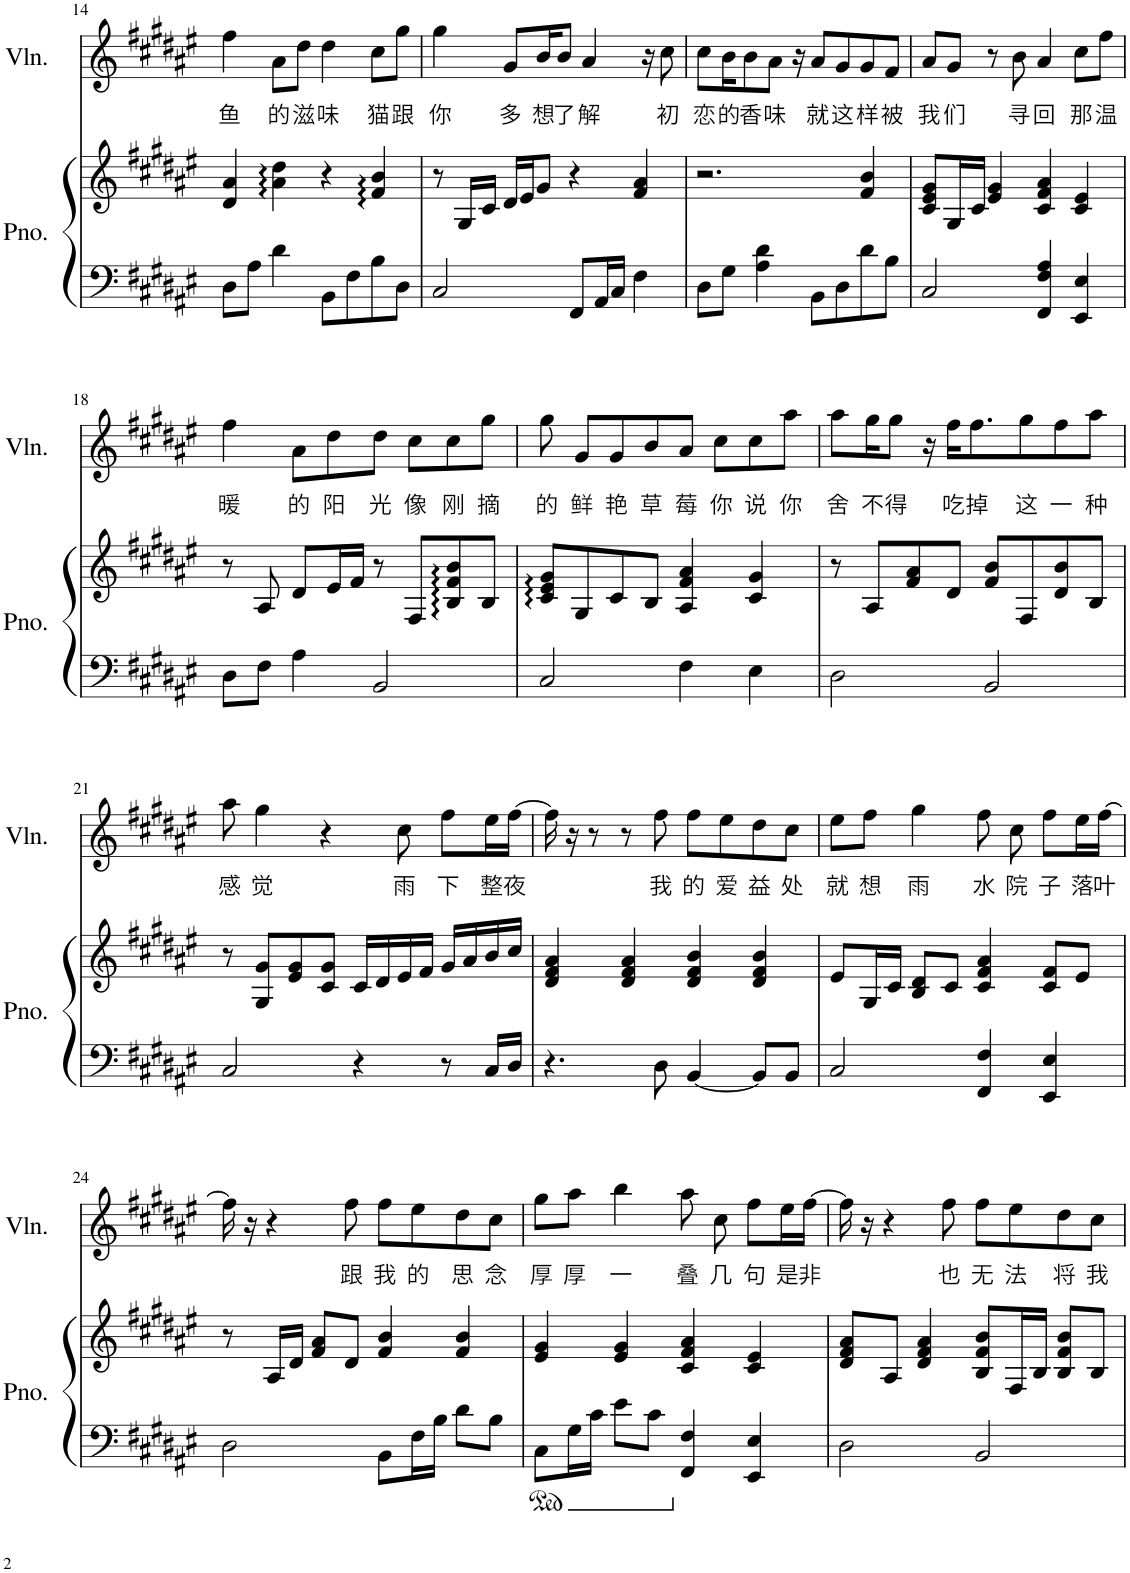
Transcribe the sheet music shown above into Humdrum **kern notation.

**kern	**kern	**kern	**text
*part2	*part2	*part1	*part1
*staff3	*staff2	*staff1	*staff1
*I"Piano	*	*I"Violin	*
*I'Pno.	*	*I'Vln.	*
!!LO:PB:g=z
*clefF4	*clefG2	*clefG2	*
*k[f#c#g#d#a#e#]	*k[f#c#g#d#a#e#]	*k[f#c#g#d#a#e#]	*
*M4/4	*M4/4	*M4/4	*
=14	=14	=14	=14
!	!	!	!LO:LY:b
8D#\L	4d#/ 4a#/	4ff#\	鱼
8A#\J	.	.	.
!	!	!	!LO:LY:b
4d#\	4a#\ 4dd#\	8a#\L	的
!	!	!	!LO:LY:b
.	.	8dd#\J	滋
!	!	!	!LO:LY:b
8BB\L	4r	4dd#\	味
8F#\	.	.	.
!	!	!	!LO:LY:b
8B\	4f#/ 4b/	8cc#\L	猫
!	!	!	!LO:LY:b
8D#\J	.	8gg#\J	跟
=15	=15	=15	=15
!	!	!	!LO:LY:b
2C#/	8r	4gg#\	你
.	16G#/LL	.	.
.	16c#/JJ	.	.
!	!	!	!LO:LY:b
.	16d#/LL	8g#/L	多
.	16e#/J	.	.
!	!	!	!LO:LY:b
.	8g#/J	16b/K	想
!	!	!	!LO:LY:b
.	.	8b/J	了
8FF#/L	4r	.	.
!	!	!	!LO:LY:b
.	.	4a#/	解
16AA#/L	.	.	.
16C#/JJ	.	.	.
4F#\	4f#/ 4a#/	.	.
.	.	16r	.
!	!	!	!LO:LY:b
.	.	8cc#\	初
=16	=16	=16	=16
!	!	!	!LO:LY:b
8D#\L	2.r	8cc#\L	恋
!	!	!	!LO:LY:b
8G#\J	.	16b\K	的
!	!	!	!LO:LY:b
.	.	8b\	香
4A#\ 4d#\	.	.	.
!	!	!	!LO:LY:b
.	.	8a#\J	味
.	.	16r	.
!	!	!	!LO:LY:b
8BB\L	.	8a#/L	就
!	!	!	!LO:LY:b
8D#\	.	8g#/	这
!	!	!	!LO:LY:b
8d#\	4f#/ 4b/	8g#/	样
!	!	!	!LO:LY:b
8B\J	.	8f#/J	被
=17	=17	=17	=17
!	!	!	!LO:LY:b
2C#/	8c#/ 8e#/ 8g#/L	8a#/L	我
!	!	!	!LO:LY:b
.	16G#/L	8g#/J	们
.	16c#/JJ	.	.
.	4e#/ 4g#/	8r	.
!	!	!	!LO:LY:b
.	.	8b\	寻
!	!	!	!LO:LY:b
4FF#/ 4F#/ 4A#/	4c#/ 4f#/ 4a#/	4a#/	回
!	!	!	!LO:LY:b
4EE#/ 4E#/	4c#/ 4e#/	8cc#\L	那
!	!	!	!LO:LY:b
.	.	8ff#\J	温
!!LO:LB:g=z
=18	=18	=18	=18
!	!	!	!LO:LY:b
8D#\L	8r	4ff#\	暖
8F#\J	8A#/	.	.
!	!	!	!LO:LY:b
4A#\	8d#/L	8a#\L	的
!	!	!	!LO:LY:b
.	16e#/L	8dd#\	阳
.	16f#/JJ	.	.
!	!	!	!LO:LY:b
2BB/	8r	8dd#\J	光
!	!	!	!LO:LY:b
.	8F#/L	8cc#\L	像
!	!	!	!LO:LY:b
.	8B/ 8f#/ 8b/	8cc#\	刚
!	!	!	!LO:LY:b
.	8B/J	8gg#\J	摘
=19	=19	=19	=19
!	!	!	!LO:LY:b
2C#/	8c#/ 8e#/ 8g#/L	8gg#\	的
!	!	!	!LO:LY:b
.	8G#/	8g#/L	鲜
!	!	!	!LO:LY:b
.	8c#/	8g#/	艳
!	!	!	!LO:LY:b
.	8B/J	8b/	草
!	!	!	!LO:LY:b
4F#\	4A#/ 4f#/ 4a#/	8a#/J	莓
!	!	!	!LO:LY:b
.	.	8cc#\L	你
!	!	!	!LO:LY:b
4E#\	4c#/ 4g#/	8cc#\	说
!	!	!	!LO:LY:b
.	.	8aa#\J	你
=20	=20	=20	=20
!	!	!	!LO:LY:b
2D#\	8r	8aa#\L	舍
!	!	!	!LO:LY:b
.	8A#/L	16gg#\K	不
!	!	!	!LO:LY:b
.	.	8gg#\J	得
.	8f#/ 8a#/	.	.
.	.	16r	.
!	!	!	!LO:LY:b
.	8d#/J	16ff#\KL	吃
!	!	!	!LO:LY:b
.	.	8.ff#\	掉
2BB/	8f#/ 8b/L	.	.
!	!	!	!LO:LY:b
.	8F#/	8gg#\	这
!	!	!	!LO:LY:b
.	8d#/ 8b/	8ff#\	一
!	!	!	!LO:LY:b
.	8B/J	8aa#\J	种
!!LO:LB:g=z
=21	=21	=21	=21
!	!	!	!LO:LY:b
2C#/	8r	8aa#\	感
!	!	!	!LO:LY:b
.	8G#/ 8g#/L	4gg#\	觉
.	8e#/ 8g#/	.	.
.	8c#/ 8g#/J	4r	.
4r	16c#/LL	.	.
.	16d#/	.	.
!	!	!	!LO:LY:b
.	16e#/	8cc#\	雨
.	16f#/JJ	.	.
!	!	!	!LO:LY:b
8r	16g#/LL	8ff#\L	下
.	16a#/	.	.
!	!	!	!LO:LY:b
16C#/LL	16b/	16ee#\L	整
!	!	!	!LO:LY:b
16D#/JJ	16cc#/JJ	[16ff#\JJ	夜
=22	=22	=22	=22
4.r	4d#/ 4f#/ 4a#/	16ff#\]	.
.	.	16r	.
.	.	8r	.
.	4d#/ 4f#/ 4a#/	8r	.
!	!	!	!LO:LY:b
8D#\	.	8ff#\	我
!	!	!	!LO:LY:b
[4BB/	4d#/ 4f#/ 4b/	8ff#\L	的
!	!	!	!LO:LY:b
.	.	8ee#\	爱
!	!	!	!LO:LY:b
8BB/L]	4d#/ 4f#/ 4b/	8dd#\	益
!	!	!	!LO:LY:b
8BB/J	.	8cc#\J	处
=23	=23	=23	=23
!	!	!	!LO:LY:b
2C#/	8e#/L	8ee#\L	就
!	!	!	!LO:LY:b
.	16G#/L	8ff#\J	想
.	16c#/JJ	.	.
!	!	!	!LO:LY:b
.	8B/ 8d#/L	4gg#\	雨
.	8c#/J	.	.
!	!	!	!LO:LY:b
4FF#/ 4F#/	4c#/ 4f#/ 4a#/	8ff#\	水
!	!	!	!LO:LY:b
.	.	8cc#\	院
!	!	!	!LO:LY:b
4EE#/ 4E#/	8c#/ 8f#/L	8ff#\L	子
!	!	!	!LO:LY:b
.	8e#/J	16ee#\L	落
!	!	!	!LO:LY:b
.	.	[16ff#\JJ	叶
!!LO:LB:g=z
=24	=24	=24	=24
2D#\	8r	16ff#\]	.
.	.	16r	.
.	16A#/LL	4r	.
.	16d#/JJ	.	.
.	8f#/ 8a#/L	.	.
!	!	!	!LO:LY:b
.	8d#/J	8ff#\	跟
!	!	!	!LO:LY:b
8BB\L	4f#/ 4b/	8ff#\L	我
!	!	!	!LO:LY:b
16F#\L	.	8ee#\	的
16B\JJ	.	.	.
!	!	!	!LO:LY:b
8d#\L	4f#/ 4b/	8dd#\	思
!	!	!	!LO:LY:b
8B\J	.	8cc#\J	念
=25	=25	=25	=25
!	!	!	!LO:LY:b
8C#\L	4e#/ 4g#/	8gg#\L	厚
!	!	!	!LO:LY:b
16G#\L	.	8aa#\J	厚
16c#\JJ	.	.	.
!	!	!	!LO:LY:b
8e#\L	4e#/ 4g#/	4bb\	一
8c#\J	.	.	.
!	!	!	!LO:LY:b
4FF#/ 4F#/	4c#/ 4f#/ 4a#/	8aa#\	叠
!	!	!	!LO:LY:b
.	.	8cc#\	几
!	!	!	!LO:LY:b
4EE#/ 4E#/	4c#/ 4e#/	8ff#\L	句
!	!	!	!LO:LY:b
.	.	16ee#\L	是
!	!	!	!LO:LY:b
.	.	[16ff#\JJ	非
=26	=26	=26	=26
2D#\	8d#/ 8f#/ 8a#/L	16ff#\]	.
.	.	16r	.
.	8A#/J	4r	.
.	4d#/ 4f#/ 4a#/	.	.
!	!	!	!LO:LY:b
.	.	8ff#\	也
!	!	!	!LO:LY:b
2BB/	8B/ 8f#/ 8b/L	8ff#\L	无
!	!	!	!LO:LY:b
.	16F#/L	8ee#\	法
.	16B/JJ	.	.
!	!	!	!LO:LY:b
.	8B/ 8f#/ 8b/L	8dd#\	将
!	!	!	!LO:LY:b
.	8B/J	8cc#\J	我
=	=	=	=
*-	*-	*-	*-
